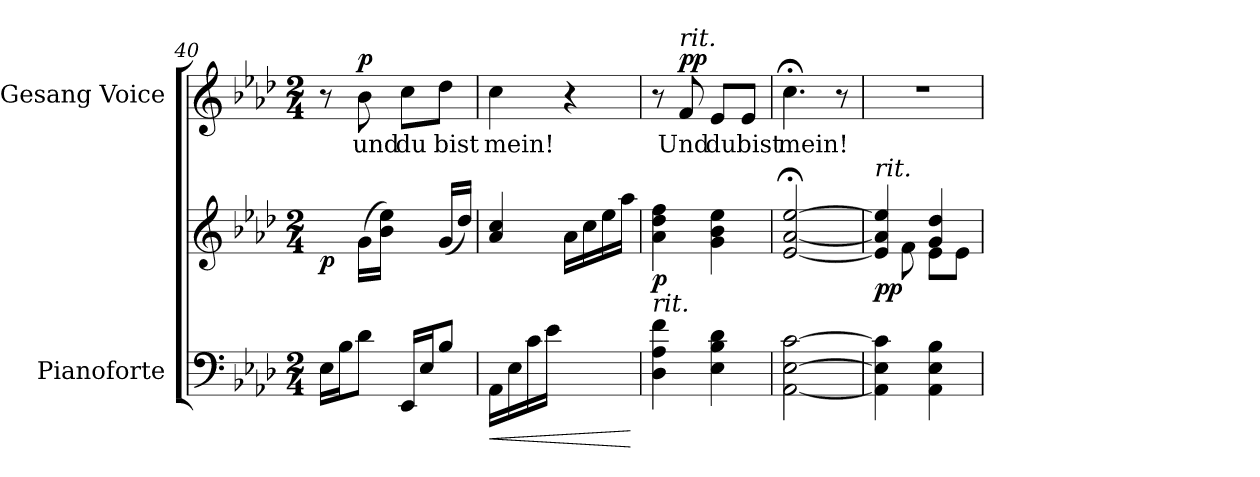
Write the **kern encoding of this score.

**kern	**kern	**dynam	**kern	**text	**dynam
*part2	*part2	*part2	*part1	*part1	*part1
*staff3	*staff2	*staff2/3	*staff1	*staff1	*staff1
*I"Pianoforte	*	*	*I"Gesang Voice	*	*
*I'Pno	*	*	*	*	*
*clefF4	*clefG2	*	*clefG2	*	*
*k[b-e-a-d-]	*k[b-e-a-d-]	*	*k[b-e-a-d-]	*	*
*M2/4	*M2/4	*	*M2/4	*	*
=40	=40	=40	=40	=40	=40
!	!	!LO:DY:b	!	!	!
16E-\LL	8ryy	p	8r	.	.
16B-\J	.	.	.	.	.
!	!	!	!	!	!LO:DY:a
8d-\J	(16g\LL	.	8b-\	und	p
.	16b-\ 16ee-\JJ)	.	.	.	.
16EE-/LL	8ryy	.	8cc\L	du	.
16E-/J	.	.	.	.	.
8B-/J	(16g/LL	.	8dd-\J	bist	.
.	16dd-/JJ)	.	.	.	.
=41	=41	=41	=41	=41	=41
!	!	!LO:HP:b=2	!	!	!
*^	*^	*	*	*	*
(>16AA-\LL	2ryy	4ryy	4a-/ 4cc/	<	4cc\	mein!	.
16E-\	.	.	.	.	.	.	.
16c\	.	.	.	.	.	.	.
16e-\JJ	.	.	.	.	.	.	.
4ryy	.	16a-\LL	4ryy	.	4r	.	.
.	.	16cc\	.	.	.	.	.
.	.	16ee-\	.	.	.	.	.
.	.	16aa-\JJ	.	.	.	.	.
*v	*v	*	*	*	*	*	*
*	*v	*v	*	*	*	*
.	.	[	.	.	.
=42	=42	=42	=42	=42	=42
!	!LO:TX:b:i:t=rit.	!	!	!	!
!	!	!LO:DY:b	!	!	!
4D-\ 4A-\ 4f\	4a-\ 4dd-\ 4ff\)	p	8r	.	.
!	!	!	!LO:TX:a:i:t=rit.	!	!
!	!	!	!	!	!LO:DY:a
.	.	.	8f/	Und	pp
4E-\ 4B-\ 4d-\	4g\ 4b-\ 4ee-\	.	8e-/L	du	.
.	.	.	8e-/J	bist	.
=43	=43	=43	=43	=43	=43
[2AA-\ [2E-\ [2c\	[<2e-/;< [>2a-/;< [2ee-/;<	.	4.cc;<\	mein!	.
.	.	.	8r	.	.
=44	=44	=44	=44	=44	=44
*	*^	*	*	*	*
!	!LO:TX:a:i:t=rit.	!	!	!	!	!
!	!	!	!LO:DY:b	!	!	!
4AA-\] 4E-\] 4c\]	4e-/] 4a-/] 4ee-/]	8ryy	pp	2r	.	.
.	.	8f\	.	.	.	.
4AA-\ 4E-\ 4B-\	4g/ 4dd-/	8e-\L	.	.	.	.
.	.	8e-\J	.	.	.	.
*	*v	*v	*	*	*	*
=	=	=	=	=	=
*-	*-	*-	*-	*-	*-
